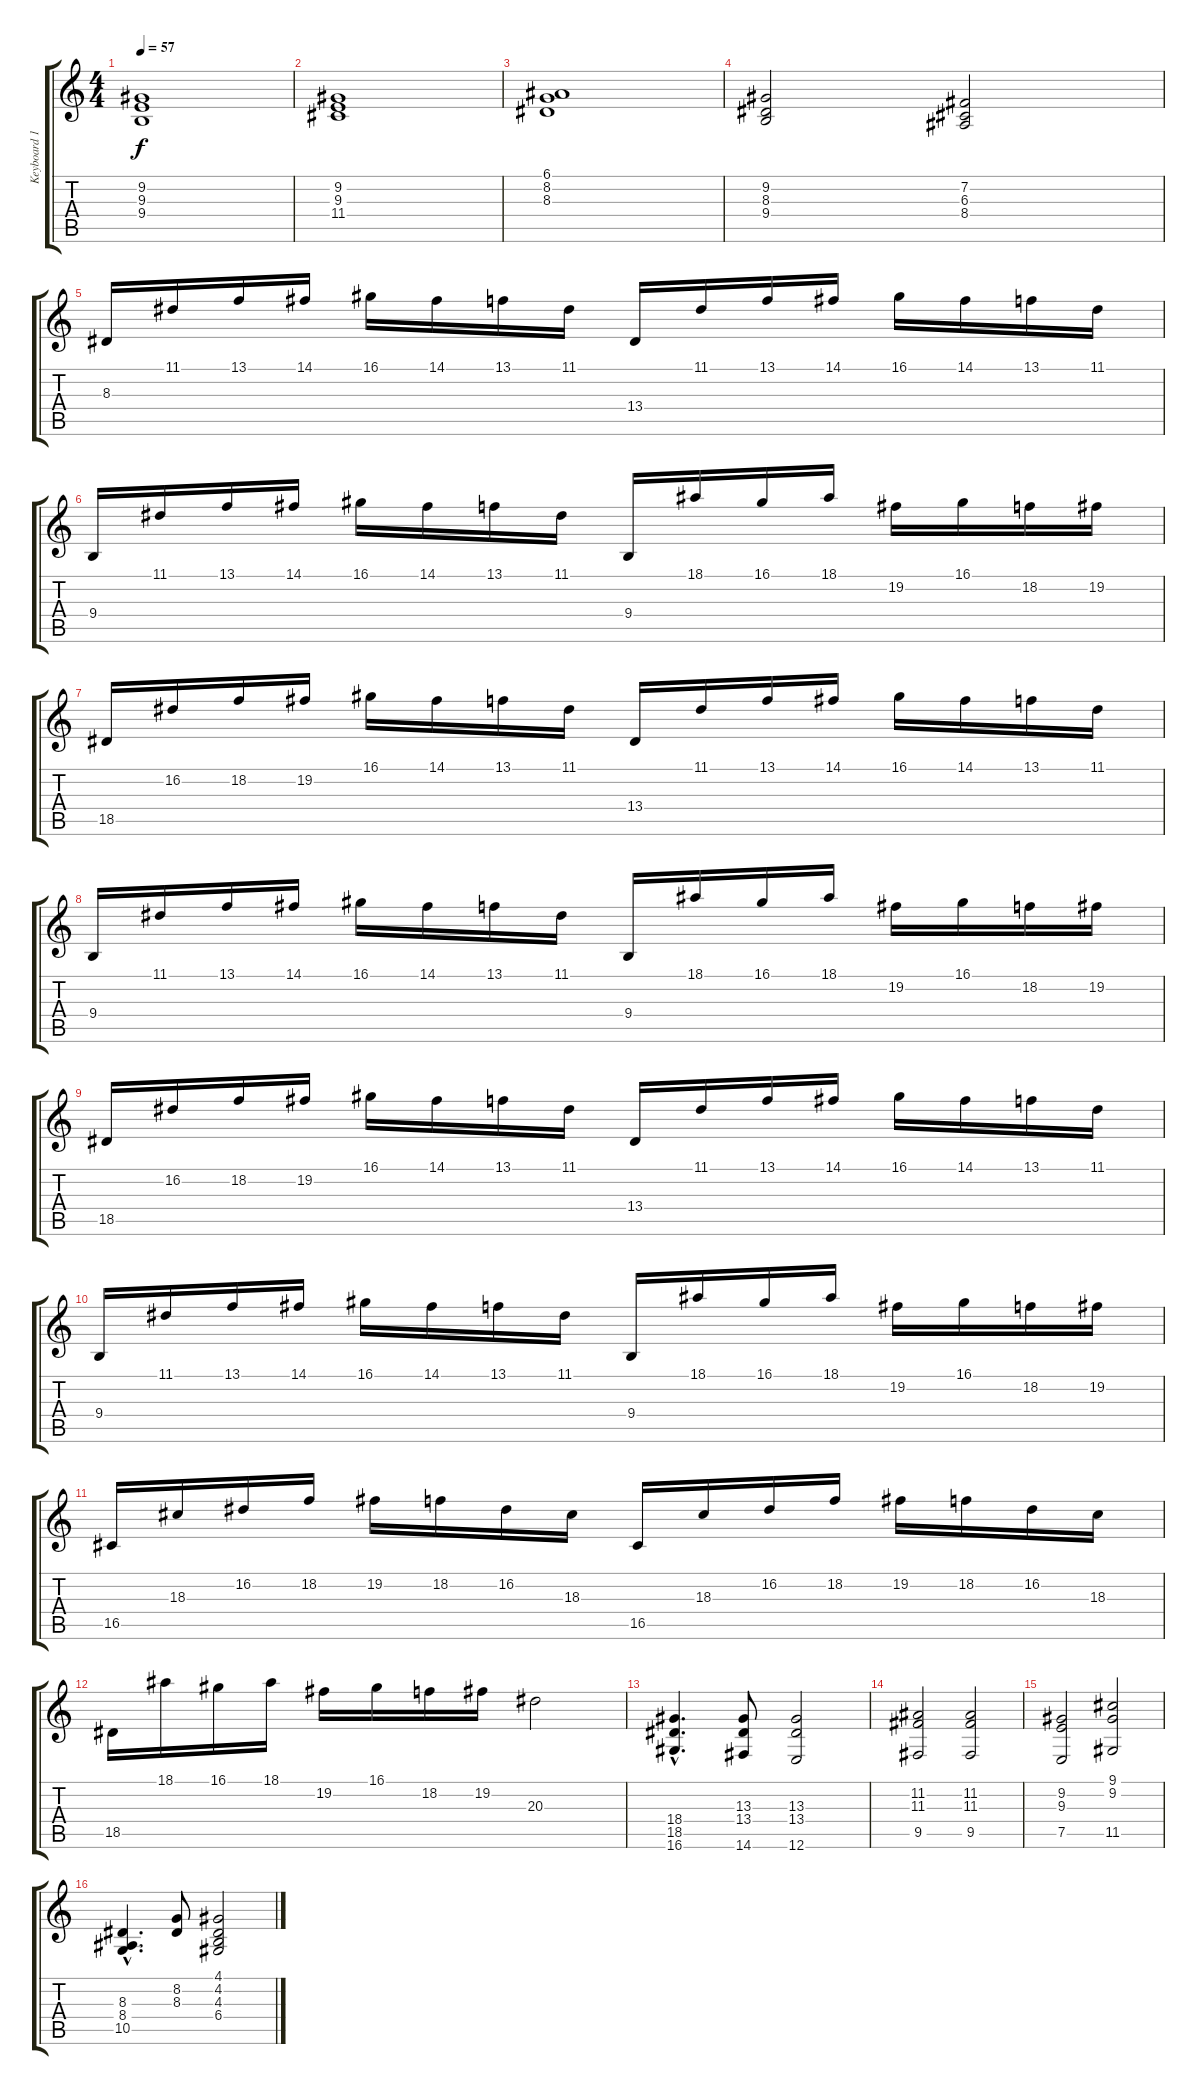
\track ("Keyboard 1" "Keyboard 1") {instrument dulcimer}
\staff {score tabs}
\tuning (E4 B3 G3 D3 A2 E2) {hide}
\ts (4 4)
\tempo 57
\clef g2
\ks c
(9.2 9.3 9.4).1{dy f} |
(9.2 9.3 11.4).1 |
(6.1 8.2 8.3).1 |
(9.2 8.3 9.4).2 (7.2 6.3 8.4).2 |
8.3.16 11.1.16 13.1.16 14.1.16 16.1.16 14.1.16 13.1.16 11.1.16 13.4.16 11.1.16 13.1.16 14.1.16 16.1.16 14.1.16 13.1.16 11.1.16 |
9.4.16 11.1.16 13.1.16 14.1.16 16.1.16 14.1.16 13.1.16 11.1.16 9.4.16 18.1.16 16.1.16 18.1.16 19.2.16 16.1.16 18.2.16 19.2.16 |
18.5.16 16.2.16 18.2.16 19.2.16 16.1.16 14.1.16 13.1.16 11.1.16 13.4.16 11.1.16 13.1.16 14.1.16 16.1.16 14.1.16 13.1.16 11.1.16 |
9.4.16 11.1.16 13.1.16 14.1.16 16.1.16 14.1.16 13.1.16 11.1.16 9.4.16 18.1.16 16.1.16 18.1.16 19.2.16 16.1.16 18.2.16 19.2.16 |
18.5.16 16.2.16 18.2.16 19.2.16 16.1.16 14.1.16 13.1.16 11.1.16 13.4.16 11.1.16 13.1.16 14.1.16 16.1.16 14.1.16 13.1.16 11.1.16 |
9.4.16 11.1.16 13.1.16 14.1.16 16.1.16 14.1.16 13.1.16 11.1.16 9.4.16 18.1.16 16.1.16 18.1.16 19.2.16 16.1.16 18.2.16 19.2.16 |
16.5.16 18.3.16 16.2.16 18.2.16 19.2.16 18.2.16 16.2.16 18.3.16 16.5.16 18.3.16 16.2.16 18.2.16 19.2.16 18.2.16 16.2.16 18.3.16 |
18.5.16 18.1.16 16.1.16 18.1.16 19.2.16 16.1.16 18.2.16 19.2.16 20.3.2 |
(18.4{hac} 18.5{hac} 16.6{hac}).4{d volume 6} (13.3 13.4 14.6).8 (13.3 13.4 12.6).2 |
(11.2 11.3 9.5).2 (11.2 11.3 9.5).2 |
(9.2 9.3 7.5).2 (9.1 9.2 11.5).2 |
(8.3{hac} 8.4{hac} 10.5{hac}).4{d} (8.2 8.3).8 (4.1 4.2 4.3 6.4).2
